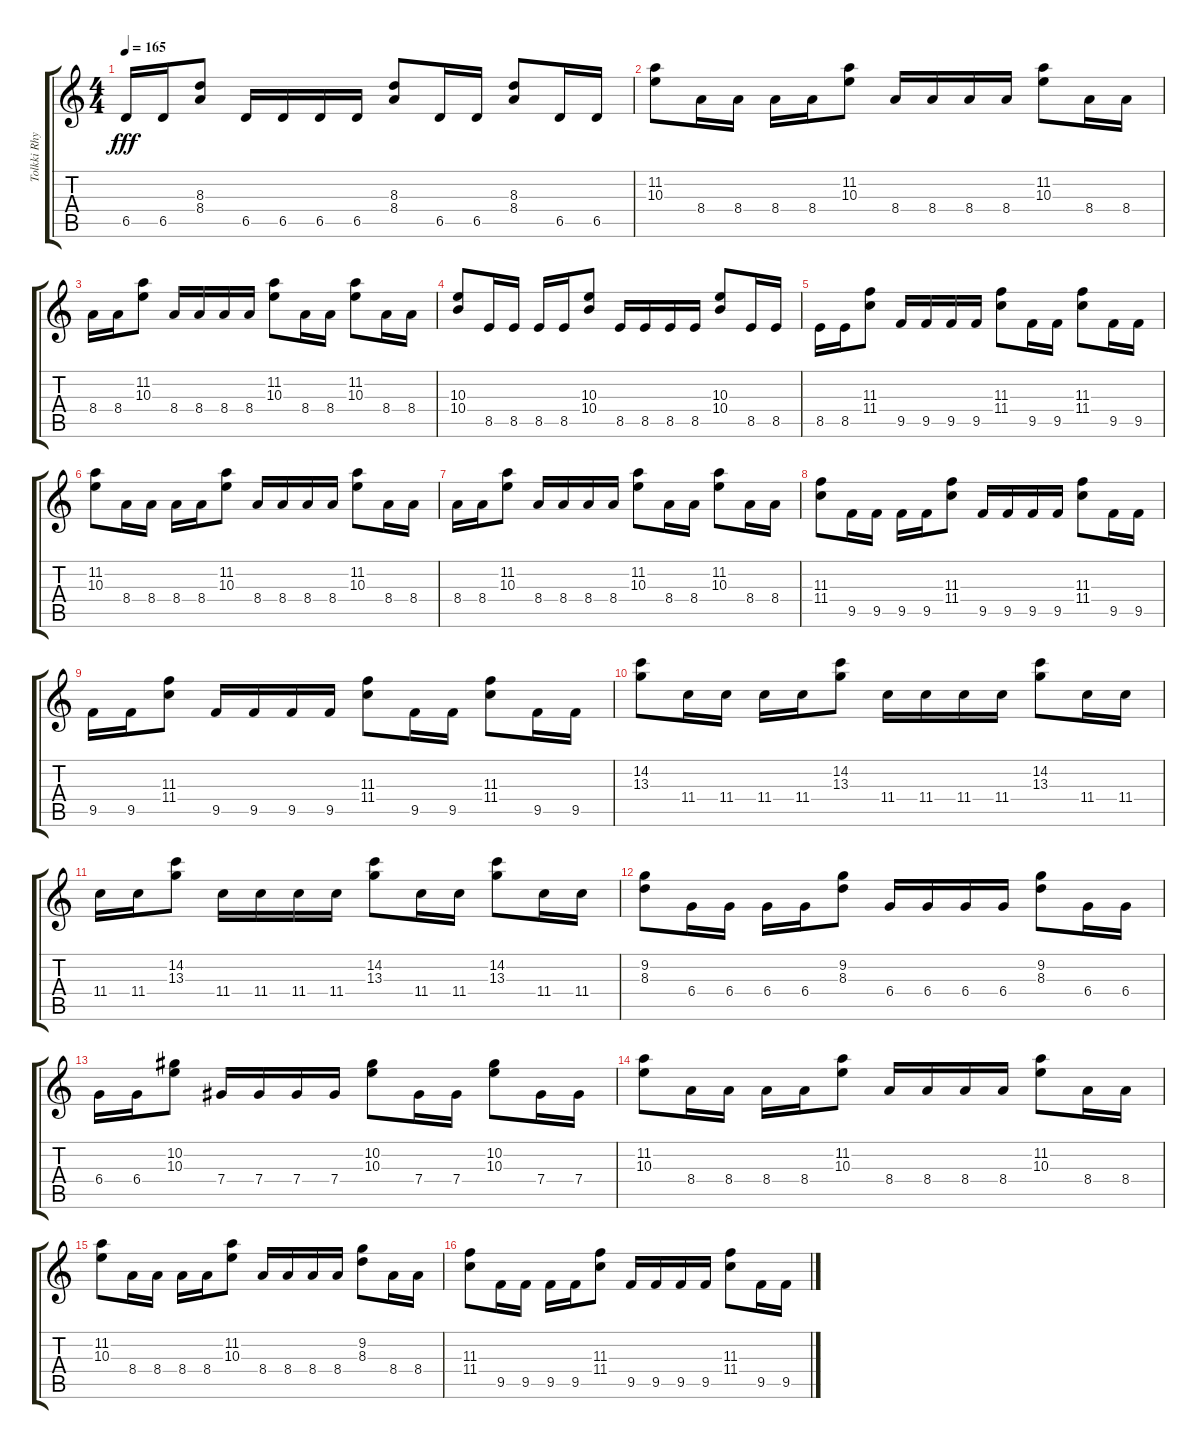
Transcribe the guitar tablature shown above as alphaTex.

\track ("Tolkki Rhythm" "Tolkki Rhy") {instrument distortionguitar}
\staff {score tabs}
\tuning (Eb4 Bb3 Gb3 Db3 Ab2 Eb2) {hide}
\ts (4 4)
\tempo 165
\clef g2
\ks c
6.5.16{dy fff} 6.5.16 (8.3 8.4).8 6.5.16 6.5.16 6.5.16 6.5.16 (8.3 8.4).8 6.5.16 6.5.16 (8.3 8.4).8 6.5.16 6.5.16 |
(11.2 10.3).8 8.4.16 8.4.16 8.4.16 8.4.16 (11.2 10.3).8 8.4.16 8.4.16 8.4.16 8.4.16 (11.2 10.3).8 8.4.16 8.4.16 |
8.4.16 8.4.16 (11.2 10.3).8 8.4.16 8.4.16 8.4.16 8.4.16 (11.2 10.3).8 8.4.16 8.4.16 (11.2 10.3).8 8.4.16 8.4.16 |
(10.3 10.4).8 8.5.16 8.5.16 8.5.16 8.5.16 (10.3 10.4).8 8.5.16 8.5.16 8.5.16 8.5.16 (10.3 10.4).8 8.5.16 8.5.16 |
8.5.16 8.5.16 (11.3 11.4).8 9.5.16 9.5.16 9.5.16 9.5.16 (11.3 11.4).8 9.5.16 9.5.16 (11.3 11.4).8 9.5.16 9.5.16 |
(11.2 10.3).8 8.4.16 8.4.16 8.4.16 8.4.16 (11.2 10.3).8 8.4.16 8.4.16 8.4.16 8.4.16 (11.2 10.3).8 8.4.16 8.4.16 |
8.4.16 8.4.16 (11.2 10.3).8 8.4.16 8.4.16 8.4.16 8.4.16 (11.2 10.3).8 8.4.16 8.4.16 (11.2 10.3).8 8.4.16 8.4.16 |
(11.3 11.4).8 9.5.16 9.5.16 9.5.16 9.5.16 (11.3 11.4).8 9.5.16 9.5.16 9.5.16 9.5.16 (11.3 11.4).8 9.5.16 9.5.16 |
9.5.16 9.5.16 (11.3 11.4).8 9.5.16 9.5.16 9.5.16 9.5.16 (11.3 11.4).8 9.5.16 9.5.16 (11.3 11.4).8 9.5.16 9.5.16 |
(14.2 13.3).8 11.4.16 11.4.16 11.4.16 11.4.16 (14.2 13.3).8 11.4.16 11.4.16 11.4.16 11.4.16 (14.2 13.3).8 11.4.16 11.4.16 |
11.4.16 11.4.16 (14.2 13.3).8 11.4.16 11.4.16 11.4.16 11.4.16 (14.2 13.3).8 11.4.16 11.4.16 (14.2 13.3).8 11.4.16 11.4.16 |
(9.2 8.3).8 6.4.16 6.4.16 6.4.16 6.4.16 (9.2 8.3).8 6.4.16 6.4.16 6.4.16 6.4.16 (9.2 8.3).8 6.4.16 6.4.16 |
6.4.16 6.4.16 (10.2 10.3).8 7.4.16 7.4.16 7.4.16 7.4.16 (10.2 10.3).8 7.4.16 7.4.16 (10.2 10.3).8 7.4.16 7.4.16 |
(11.2 10.3).8 8.4.16 8.4.16 8.4.16 8.4.16 (11.2 10.3).8 8.4.16 8.4.16 8.4.16 8.4.16 (11.2 10.3).8 8.4.16 8.4.16 |
(11.2 10.3).8 8.4.16 8.4.16 8.4.16 8.4.16 (11.2 10.3).8 8.4.16 8.4.16 8.4.16 8.4.16 (9.2 8.3).8 8.4.16 8.4.16 |
(11.3 11.4).8 9.5.16 9.5.16 9.5.16 9.5.16 (11.3 11.4).8 9.5.16 9.5.16 9.5.16 9.5.16 (11.3 11.4).8 9.5.16 9.5.16
